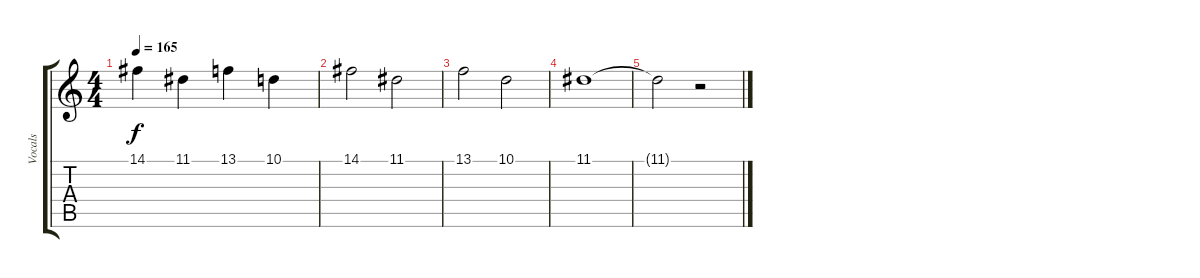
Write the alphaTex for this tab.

\track ("Vocals" "Vocals") {instrument lead3calliope}
\staff {score tabs}
\tuning (E4 B3 G3 D3 A2 E2) {hide}
\ts (4 4)
\tempo 165
\clef g2
\ks c
14.1.4{dy f} 11.1.4 13.1.4 10.1.4 |
14.1.2 11.1.2 |
13.1.2 10.1.2 |
11.1.1 |
11.1{t}.2 r.2
